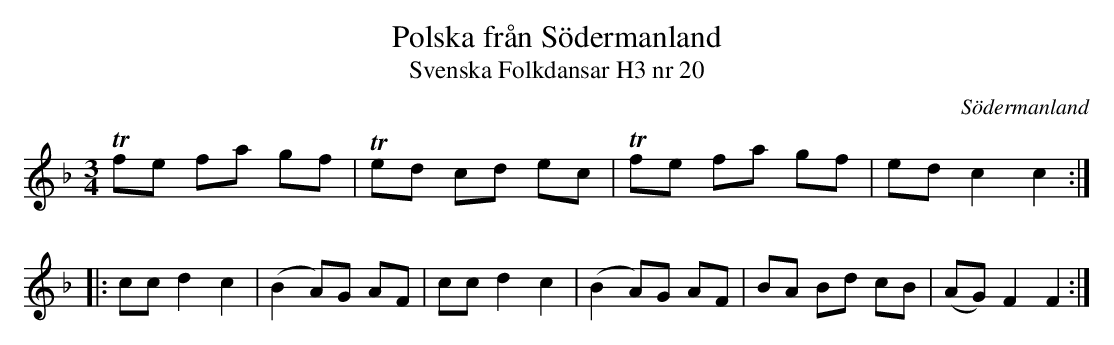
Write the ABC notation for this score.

X:1
T:Polska från Södermanland
T:Svenska Folkdansar H3 nr 20
O:Södermanland
M:3/4
L:1/8
K:F
Tfe fa gf | Ted cd ec | Tfe fa gf | ed c2 c2 ::
cc d2 c2 | (B2 A)G AF | cc d2 c2 | (B2 A)G AF | BA Bd cB | (AG) F2 F2 :|
